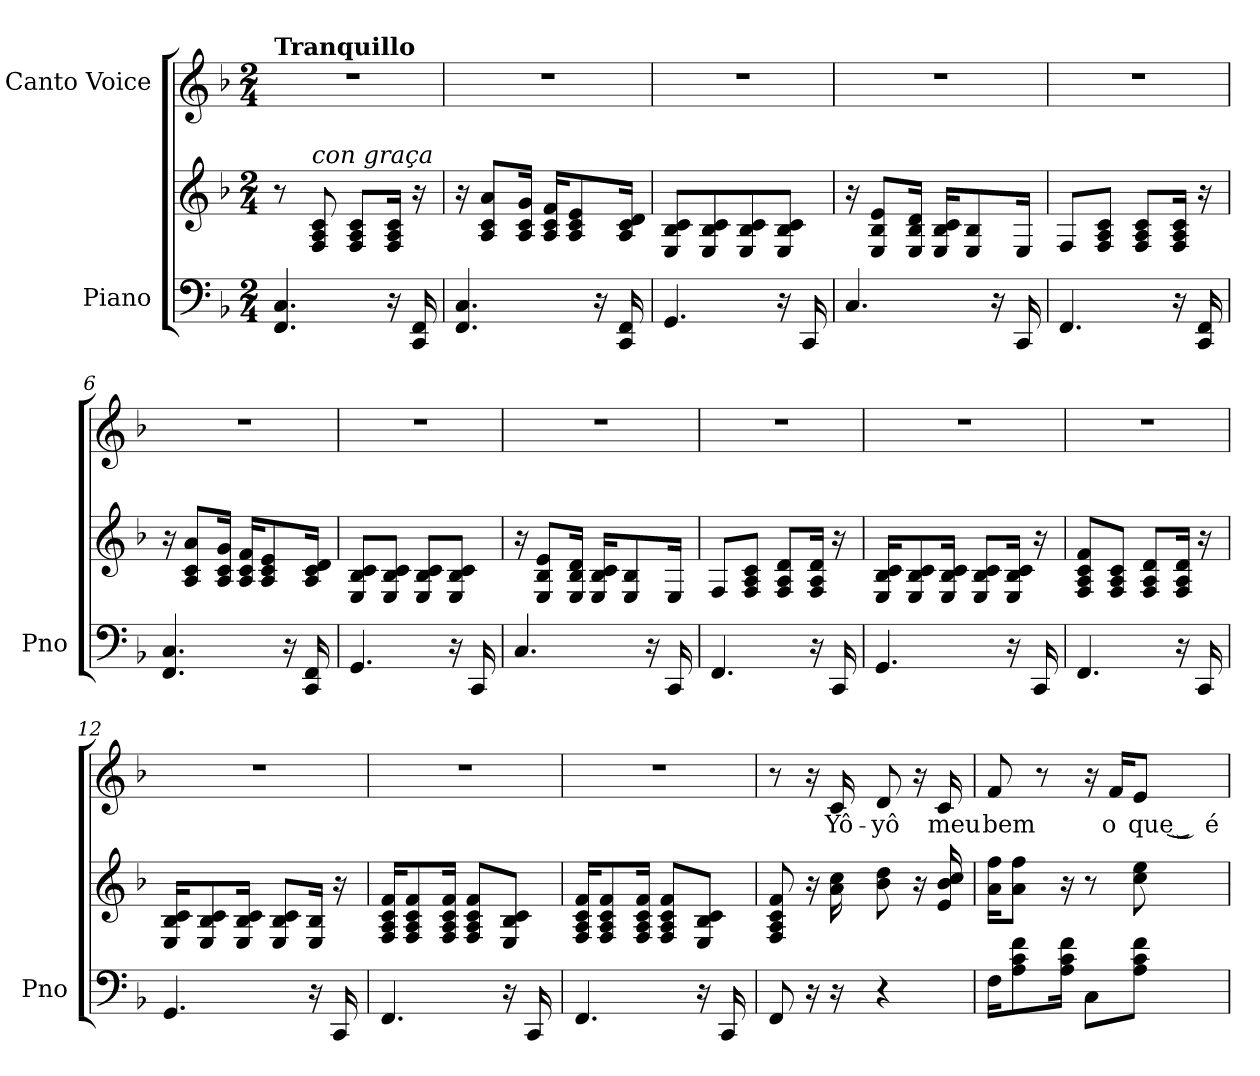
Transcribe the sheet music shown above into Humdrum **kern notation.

**kern	**kern	**kern	**text
*part2	*part2	*part1	*part1
*staff3	*staff2	*staff1	*staff1
*I"Piano	*	*I"Canto Voice	*
*I'Pno	*	*	*
*clefF4	*clefG2	*clefG2	*
*k[b-]	*k[b-]	*k[b-]	*
*M2/4	*M2/4	*M2/4	*
=1	=1	=1	=1
!	!	!LO:TX:a:B:t=Tranquillo	!
4.FF/ 4.C/	8r	2r	.
!	!LO:TX:i:t=con graça	!	!
.	8F/ 8A/ 8c/	.	.
.	8F/ 8A/ 8c/L	.	.
16r	16F/ 16A/ 16c/Jk	.	.
16CC/ 16FF/	16r	.	.
=2	=2	=2	=2
4.FF/ 4.C/	16r	2r	.
.	8A/ 8c/ 8a/L	.	.
.	16A/ 16c/ 16g/Jk	.	.
.	16A/ 16c/ 16f/KL	.	.
.	8A/ 8c/ 8e/	.	.
16r	.	.	.
16CC/ 16FF/	16A/ 16c/ 16d/Jk	.	.
=3	=3	=3	=3
4.GG/	8E/ 8B-/ 8c/L	2r	.
.	8E/ 8B-/ 8c/	.	.
.	8E/ 8B-/ 8c/	.	.
16r	8E/ 8B-/ 8c/J	.	.
16CC/	.	.	.
=4	=4	=4	=4
4.C/	16r	2r	.
.	8E/ 8B-/ 8e/L	.	.
.	16E/ 16B-/ 16d/Jk	.	.
.	16E/ 16B-/ 16c/KL	.	.
.	8E/ 8B-/	.	.
16r	.	.	.
16CC/	16E/Jk	.	.
=5	=5	=5	=5
4.FF/	8F/L	2r	.
.	8F/ 8A/ 8c/J	.	.
.	8F/ 8A/ 8c/L	.	.
16r	16F/ 16A/ 16c/Jk	.	.
16CC/ 16FF/	16r	.	.
=6	=6	=6	=6
4.FF/ 4.C/	16r	2r	.
.	8A/ 8c/ 8a/L	.	.
.	16A/ 16c/ 16g/Jk	.	.
.	16A/ 16c/ 16f/KL	.	.
.	8A/ 8c/ 8e/	.	.
16r	.	.	.
16CC/ 16FF/	16A/ 16c/ 16d/Jk	.	.
=7	=7	=7	=7
4.GG/	8E/ 8B-/ 8c/L	2r	.
.	8E/ 8B-/ 8c/J	.	.
.	8E/ 8B-/ 8c/L	.	.
16r	8E/ 8B-/ 8c/J	.	.
16CC/	.	.	.
=8	=8	=8	=8
4.C/	16r	2r	.
.	8E/ 8B-/ 8e/L	.	.
.	16E/ 16B-/ 16d/Jk	.	.
.	16E/ 16B-/ 16c/KL	.	.
.	8E/ 8B-/	.	.
16r	.	.	.
16CC/	16E/Jk	.	.
=9	=9	=9	=9
4.FF/	8F/L	2r	.
.	8F/ 8A/ 8c/J	.	.
.	8F/ 8A/ 8d/L	.	.
16r	16F/ 16A/ 16d/Jk	.	.
16CC/	16r	.	.
=10	=10	=10	=10
4.GG/	16E/ 16B-/ 16c/KL	2r	.
.	8E/ 8B-/ 8c/	.	.
.	16E/ 16B-/ 16c/Jk	.	.
.	8E/ 8B-/ 8c/L	.	.
16r	16E/ 16B-/ 16c/Jk	.	.
16CC/	16r	.	.
=11	=11	=11	=11
4.FF/	8F/ 8A/ 8c/ 8f/L	2r	.
.	8F/ 8A/ 8c/J	.	.
.	8F/ 8A/ 8d/L	.	.
16r	16F/ 16A/ 16d/Jk	.	.
16CC/	16r	.	.
=12	=12	=12	=12
4.GG/	16E/ 16B-/ 16c/KL	2r	.
.	8E/ 8B-/ 8c/	.	.
.	16E/ 16B-/ 16c/Jk	.	.
.	8E/ 8B-/ 8c/L	.	.
16r	16E/ 16B-/Jk	.	.
16CC/	16r	.	.
=13	=13	=13	=13
4.FF/	16F/ 16A/ 16c/ 16f/KL	2r	.
.	8F/ 8A/ 8c/ 8f/	.	.
.	16F/ 16A/ 16c/ 16f/Jk	.	.
.	8F/ 8A/ 8c/ 8f/L	.	.
16r	8E/ 8B-/ 8c/J	.	.
16CC/	.	.	.
=14	=14	=14	=14
4.FF/	16F/ 16A/ 16c/ 16f/KL	2r	.
.	8F/ 8A/ 8c/ 8f/	.	.
.	16F/ 16A/ 16c/ 16f/Jk	.	.
.	8F/ 8A/ 8c/ 8f/L	.	.
16r	8E/ 8B-/ 8c/J	.	.
16CC/	.	.	.
=15	=15	=15	=15
8FF/	8F/ 8A/ 8c/ 8f/	8r	.
16r	16r	16r	.
16r	16a\ 16cc\	16c/	Yô-
4r	8b-\ 8dd\	8d/	-yô
.	16r	16r	.
.	16e/ 16b-/ 16cc/	16c/	meu
=16	=16	=16	=16
16F\KL	16a\ 16ff\KL	8f/	bem
8A\ 8c\ 8f\	8a\ 8ff\J	.	.
.	.	8r	.
16A\ 16c\ 16f\Jk	16r	.	.
8C\L	8r	16r	.
.	.	16f/KL	o
8A\ 8c\ 8f\J	8cc\ 8ee\	8e/J	que ͜ é
=	=	=	=
*-	*-	*-	*-
